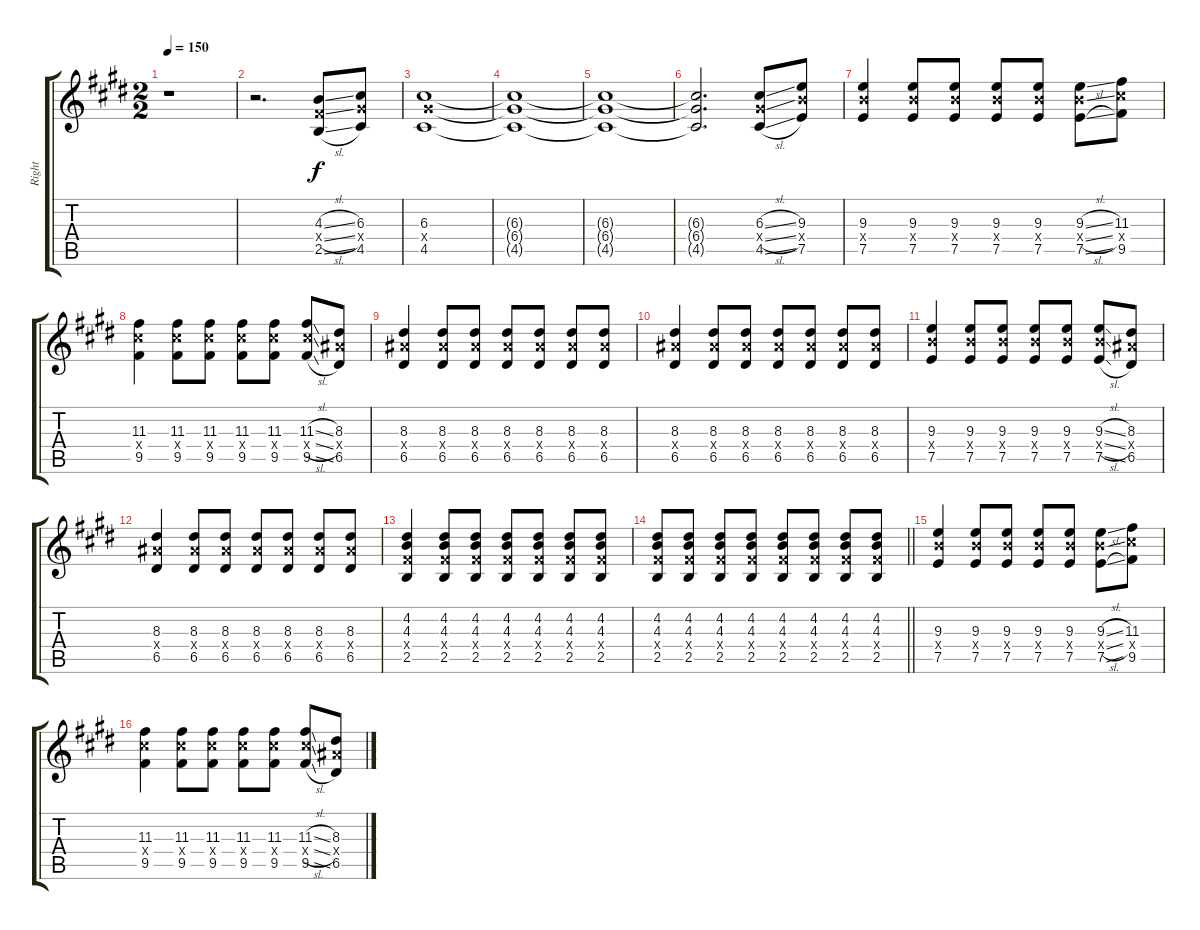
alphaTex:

\track ("Right" "Right") {instrument distortionguitar}
\staff {score tabs}
\tuning (E4 B3 G3 D3 A2 E2) {hide}
\ts (2 2)
\tempo 150
\clef g2
\ks c#minor
r.1{dy f} |
r.2{d} (4.3{sl} 4.4{sl x} 2.5{sl}).8 (6.3 6.4{x} 4.5).8 |
\ks e
(6.3 6.4{x} 4.5).1 |
\ks c#minor
(6.3{t} 6.4{t} 4.5{t}).1 |
(6.3{t} 6.4{t} 4.5{t}).1 |
(6.3{t} 6.4{t} 4.5{t}).2{d} (6.3{sl} 6.4{sl x} 4.5{sl}).8 (9.3 9.4{x} 7.5).8 |
\ks e
(9.3 9.4{x} 7.5).4 (9.3 9.4{x} 7.5).8 (9.3 9.4{x} 7.5).8 (9.3 9.4{x} 7.5).8 (9.3 9.4{x} 7.5).8 (9.3{sl} 9.4{sl x} 7.5{sl}).8 (11.3 11.4{x} 9.5).8 |
\ks c#minor
(11.3 11.4{x} 9.5).4 (11.3 11.4{x} 9.5).8 (11.3 11.4{x} 9.5).8 (11.3 11.4{x} 9.5).8 (11.3 11.4{x} 9.5).8 (11.3{sl} 11.4{sl x} 9.5{sl}).8 (8.3 8.4{x} 6.5).8 |
(8.3 8.4{x} 6.5).4 (8.3 8.4{x} 6.5).8 (8.3 8.4{x} 6.5).8 (8.3 8.4{x} 6.5).8 (8.3 8.4{x} 6.5).8 (8.3 8.4{x} 6.5).8 (8.3 8.4{x} 6.5).8 |
(8.3 8.4{x} 6.5).4 (8.3 8.4{x} 6.5).8 (8.3 8.4{x} 6.5).8 (8.3 8.4{x} 6.5).8 (8.3 8.4{x} 6.5).8 (8.3 8.4{x} 6.5).8 (8.3 8.4{x} 6.5).8 |
\ks e
(9.3 9.4{x} 7.5).4 (9.3 9.4{x} 7.5).8 (9.3 9.4{x} 7.5).8 (9.3 9.4{x} 7.5).8 (9.3 9.4{x} 7.5).8 (9.3{sl} 9.4{sl x} 7.5{sl}).8 (8.3 8.4{x} 6.5).8 |
\ks c#minor
(8.3 8.4{x} 6.5).4 (8.3 8.4{x} 6.5).8 (8.3 8.4{x} 6.5).8 (8.3 8.4{x} 6.5).8 (8.3 8.4{x} 6.5).8 (8.3 8.4{x} 6.5).8 (8.3 8.4{x} 6.5).8 |
(4.2 4.3 4.4{x} 2.5).4 (4.2 4.3 4.4{x} 2.5).8 (4.2 4.3 4.4{x} 2.5).8 (4.2 4.3 4.4{x} 2.5).8 (4.2 4.3 4.4{x} 2.5).8 (4.2 4.3 4.4{x} 2.5).8 (4.2 4.3 4.4{x} 2.5).8 |
\barLineRight lightlight
(4.2 4.3 4.4{x} 2.5).8 (4.2 4.3 4.4{x} 2.5).8 (4.2 4.3 4.4{x} 2.5).8 (4.2 4.3 4.4{x} 2.5).8 (4.2 4.3 4.4{x} 2.5).8 (4.2 4.3 4.4{x} 2.5).8 (4.2 4.3 4.4{x} 2.5).8 (4.2 4.3 4.4{x} 2.5).8 |
\ks e
(9.3 9.4{x} 7.5).4 (9.3 9.4{x} 7.5).8 (9.3 9.4{x} 7.5).8 (9.3 9.4{x} 7.5).8 (9.3 9.4{x} 7.5).8 (9.3{sl} 9.4{sl x} 7.5{sl}).8 (11.3 11.4{x} 9.5).8 |
\ks c#minor
(11.3 11.4{x} 9.5).4 (11.3 11.4{x} 9.5).8 (11.3 11.4{x} 9.5).8 (11.3 11.4{x} 9.5).8 (11.3 11.4{x} 9.5).8 (11.3{sl} 11.4{sl x} 9.5{sl}).8 (8.3 8.4{x} 6.5).8
